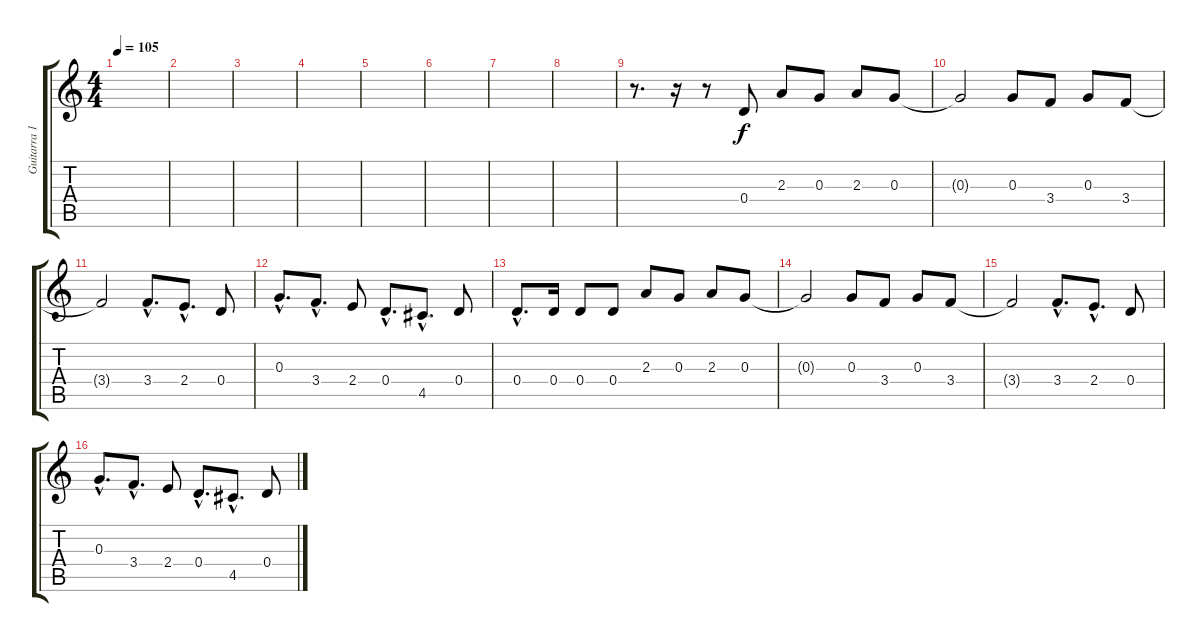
\track ("Guitarra 1" "Guitarra 1") {instrument electricguitarjazz}
\staff {score tabs}
\tuning (E4 B3 G3 D3 A2 E2) {hide}
\ts (4 4)
\tempo 105
\clef g2
\ks c
|
|
|
|
|
|
|
|
r.8{d} r.16 r.8 0.4.8 2.3.8 0.3.8 2.3.8 0.3.8 |
0.3{t}.2 0.3.8 3.4.8 0.3.8 3.4.8 |
3.4{t}.2 3.4{hac}.8{d} 2.4{hac}.8{d} 0.4.8 |
0.3{hac}.8{d} 3.4{hac}.8{d} 2.4.8 0.4{hac}.8{d} 4.5{hac}.8{d} 0.4.8 |
0.4{hac}.8{d} 0.4.16 0.4.8 0.4.8 2.3.8 0.3.8 2.3.8 0.3.8 |
0.3{t}.2 0.3.8 3.4.8 0.3.8 3.4.8 |
3.4{t}.2 3.4{hac}.8{d} 2.4{hac}.8{d} 0.4.8 |
0.3{hac}.8{d} 3.4{hac}.8{d} 2.4.8 0.4{hac}.8{d} 4.5{hac}.8{d} 0.4.8
